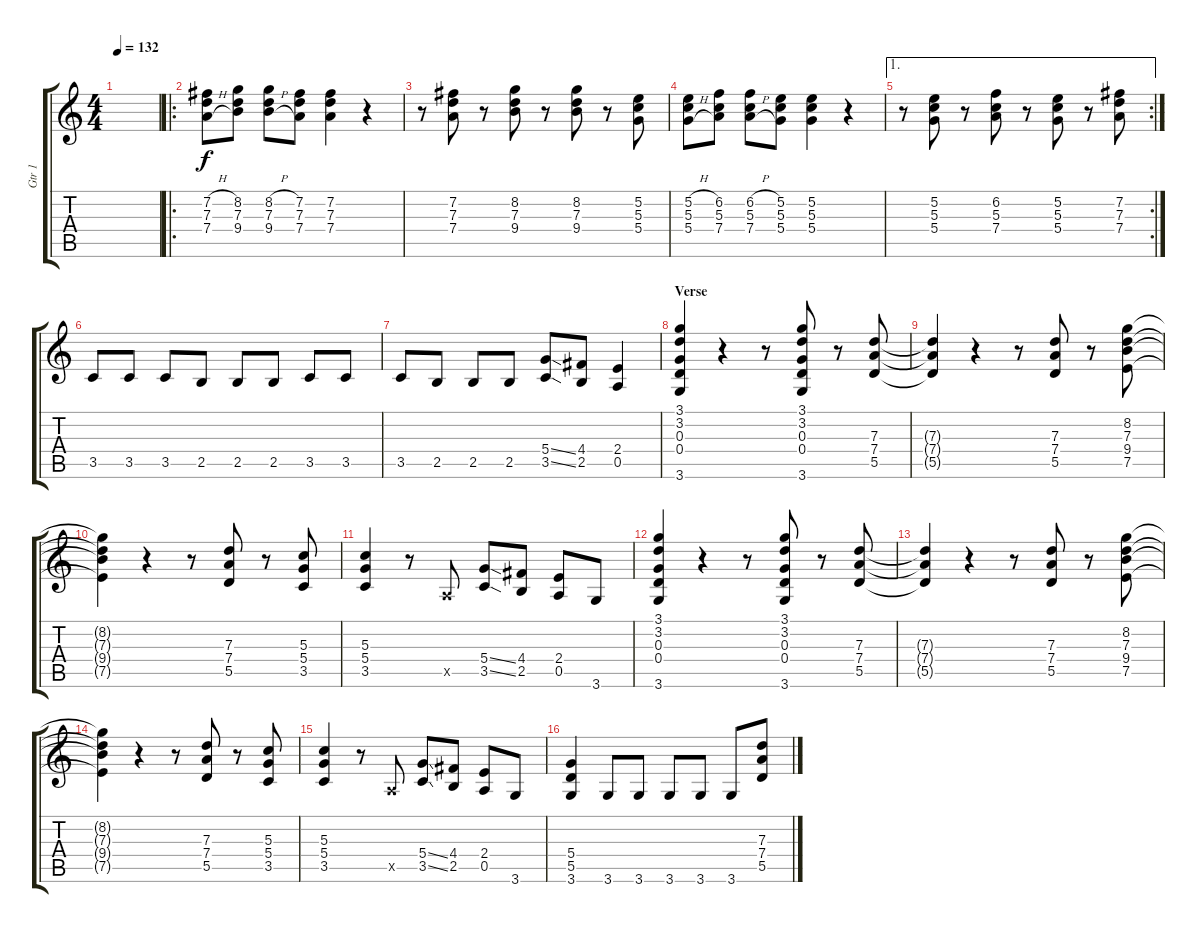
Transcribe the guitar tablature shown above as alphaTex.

\track ("Gtr 1" "Gtr 1") {instrument distortionguitar}
\staff {score tabs}
\tuning (E4 B3 G3 D3 A2 E2) {hide}
\ts (4 4)
\tempo 132
\clef g2
\ks c
|
\ro
(7.2{h} 7.3 7.4{h}).8{dy f} (8.2 7.3 9.4).8 (8.2{h} 7.3 9.4{h}).8 (7.2 7.3 7.4).8 (7.2 7.3 7.4).4 r.4 |
r.8 (7.2 7.3 7.4).8 r.8 (8.2 7.3 9.4).8 r.8 (8.2 7.3 9.4).8 r.8 (5.2 5.3 5.4).8 |
(5.2{h} 5.3 5.4{h}).8 (6.2 5.3 7.4).8 (6.2{h} 5.3 7.4{h}).8 (5.2 5.3 5.4).8 (5.2 5.3 5.4).4 r.4 |
\ae 1
\rc 2
r.8 (5.2 5.3 5.4).8 r.8 (6.2 5.3 7.4).8 r.8 (5.2 5.3 5.4).8 r.8 (7.2 7.3 7.4).8 |
3.5.8 3.5.8 3.5.8 2.5.8 2.5.8 2.5.8 3.5.8 3.5.8 |
3.5.8 2.5.8 2.5.8 2.5.8 (5.4{ss} 3.5{ss}).8 (4.4 2.5).8 (2.4 0.5).4 |
\section ("" "Verse")
(3.1 3.2 0.3 0.4 3.6).4 r.4 r.8 (3.1 3.2 0.3 0.4 3.6).8 r.8 (7.3 7.4 5.5).8 |
(7.3{t} 7.4{t} 5.5{t}).4 r.4 r.8 (7.3 7.4 5.5).8 r.8 (8.2 7.3 9.4 7.5).8 |
(8.2{t} 7.3{t} 9.4{t} 7.5{t}).4 r.4 r.8 (7.3 7.4 5.5).8 r.8 (5.3 5.4 3.5).8 |
(5.3 5.4 3.5).4 r.8 0.5{x}.8 (5.4{ss} 3.5{ss}).8 (4.4 2.5).8 (2.4 0.5).8 3.6.8 |
(3.1 3.2 0.3 0.4 3.6).4 r.4 r.8 (3.1 3.2 0.3 0.4 3.6).8 r.8 (7.3 7.4 5.5).8 |
(7.3{t} 7.4{t} 5.5{t}).4 r.4 r.8 (7.3 7.4 5.5).8 r.8 (8.2 7.3 9.4 7.5).8 |
(8.2{t} 7.3{t} 9.4{t} 7.5{t}).4 r.4 r.8 (7.3 7.4 5.5).8 r.8 (5.3 5.4 3.5).8 |
(5.3 5.4 3.5).4 r.8 0.5{x}.8 (5.4{ss} 3.5{ss}).8 (4.4 2.5).8 (2.4 0.5).8 3.6.8 |
(5.4 5.5 3.6).4 3.6.8 3.6.8 3.6.8 3.6.8 3.6.8 (7.3 7.4 5.5).8
